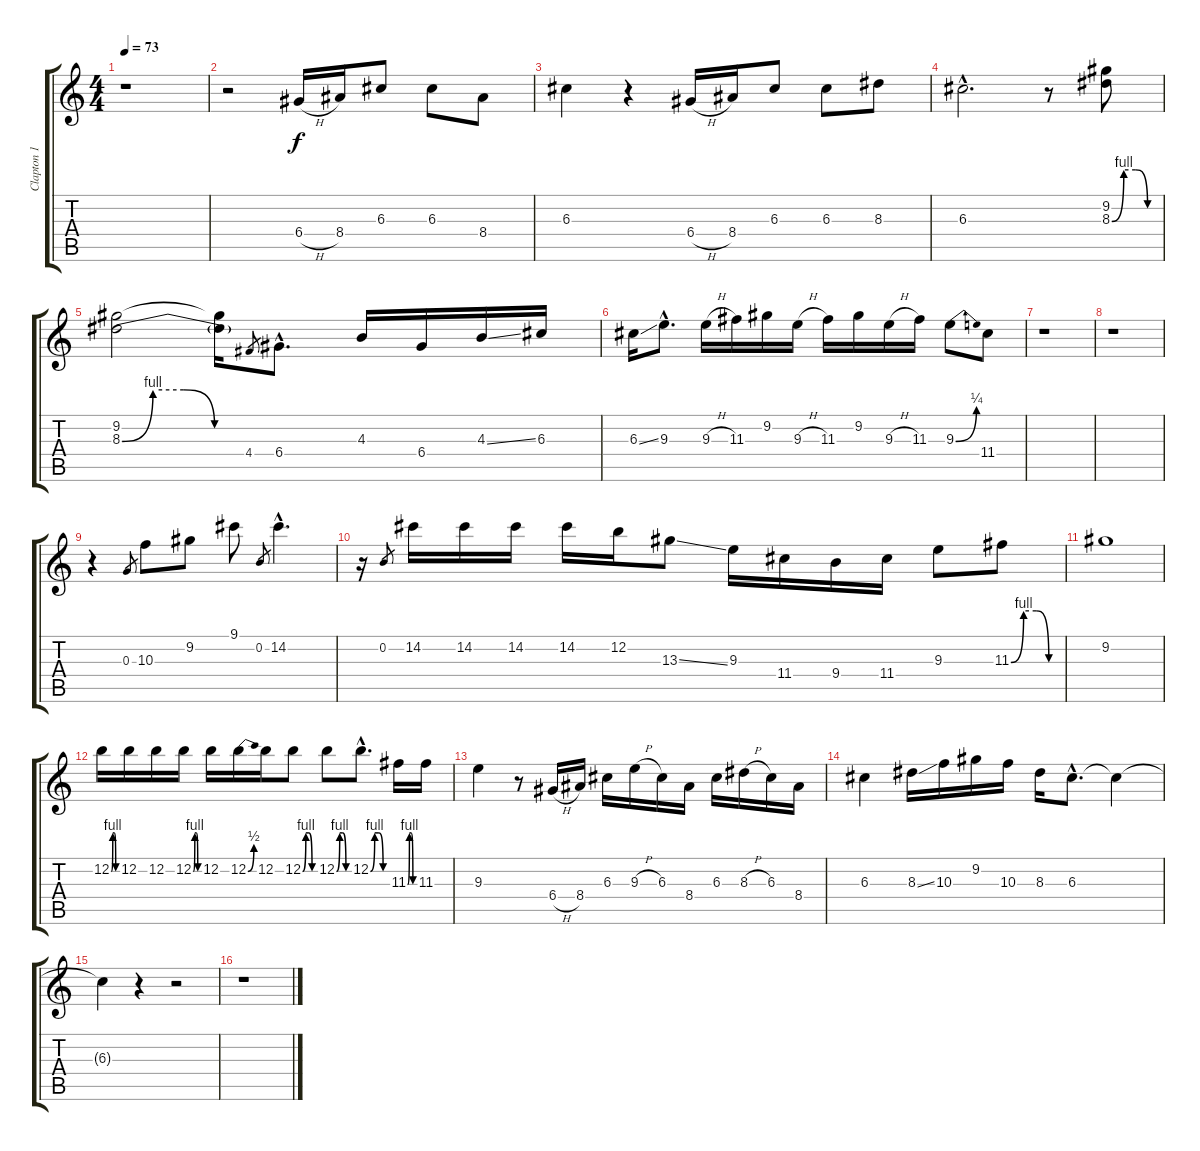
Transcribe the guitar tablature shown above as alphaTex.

\track ("Clapton 1" "Clapton 1") {instrument overdrivenguitar}
\staff {score tabs}
\tuning (E4 B3 G3 D3 A2 E2) {hide}
\ts (4 4)
\tempo 73
\clef g2
\ks c
r.1{dy f instrument overdrivenguitar} |
r.2 6.4{h}.16 8.4.16 6.3.8 6.3.8 8.4.8 |
6.3.4 r.4 6.4{h}.16 8.4.16 6.3.8 6.3.8 8.3.8 |
6.3{hac}.2{d} r.8 (9.2 8.3{be (custom 0 0 15 4 30 4 45 0 60 0)}).8 |
(9.2 8.3{be (custom 0 0 15 4 30 4 45 0 60 0)}).2 (9.2{t} 8.3{t}).16 4.4.8{gr} 6.4{hac}.8{d} 4.3.16 6.4.16 4.3{ss}.16 6.3.16 |
6.3{ss}.16 9.3{hac}.8{d} 9.3{h}.16 11.3.16 9.2.16 9.3{h}.16 11.3.16 9.2.16 9.3{h}.16 11.3.16 9.3{be (bend 0 0 60 1)}.8 11.4.8 |
r.1 |
r.1 |
r.4 0.3.8{gr} 10.3.8 9.2.8 9.1.8 0.2.8{gr} 14.2{hac}.4{d} |
r.16 0.2.8{gr} 14.2.16 14.2.16 14.2.16 14.2.16 12.2.16 13.3{ss}.8 9.3.16 11.4.16 9.4.16 11.4.16 9.3.8 11.3{be (custom 0 0 15 4 30 4 45 0 60 0)}.8 |
9.2.1 |
12.2{be (custom 0 0 15 4 30 4 45 0 60 0)}.16 12.2.16 12.2.16 12.2{be (custom 0 0 15 4 30 4 45 0 60 0)}.16 12.2.16 12.2{be (bend 0 0 60 2)}.16 12.2.16 12.2{be (custom 0 0 15 4 30 4 45 0 60 0)}.8 12.2{be (custom 0 0 15 4 30 4 45 0 60 0)}.8 12.2{be (custom 0 0 15 4 30 4 45 0 60 0) hac}.8{d} 11.3{be (custom 0 0 15 4 30 4 45 0 60 0)}.16 11.3.16 |
9.3.4 r.8 6.4{h}.16 8.4.16 6.3.16 9.3{h}.16 6.3.16 8.4.16 6.3.16 8.3{h}.16 6.3.16 8.4.16 |
6.3.4 8.3{ss}.16 10.3.16 9.2.16 10.3.16 8.3.16 6.3{hac}.8{d} 6.3{t}.4 |
6.3{t}.4 r.4 r.2 |
r.1
